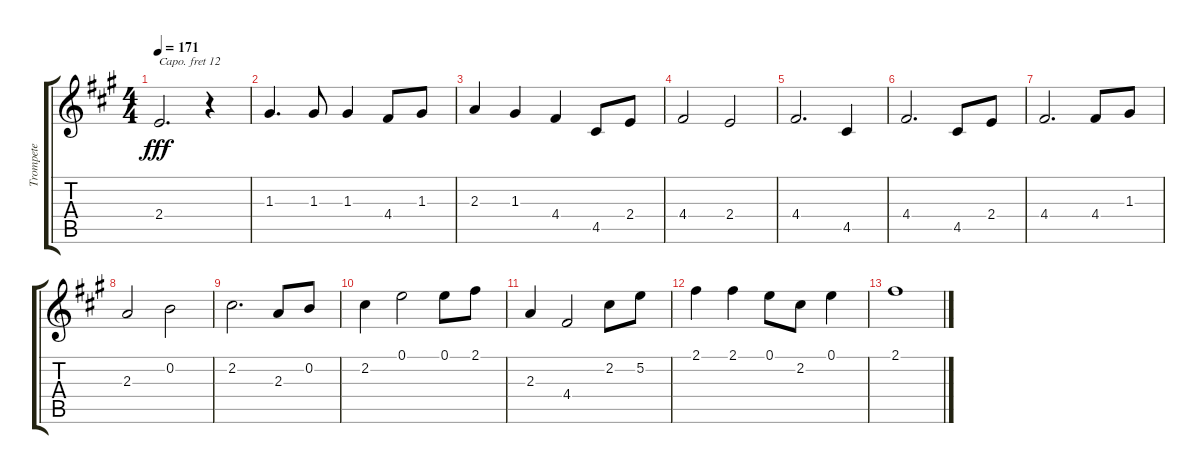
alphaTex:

\track ("Trompete" "Trompete") {instrument trumpet}
\staff {score tabs}
\capo 12
\tuning (E4 B3 G3 D3 A2 E2) {hide}
\ts (4 4)
\tempo 171
\clef g2
\ks f#minor
2.4.2{d dy fff} r.4 |
1.3.4{d} 1.3.8 1.3.4 4.4.8 1.3.8 |
2.3.4 1.3.4 4.4.4 4.5.8 2.4.8 |
4.4.2 2.4.2 |
4.4.2{d} 4.5.4 |
4.4.2{d} 4.5.8 2.4.8 |
4.4.2{d} 4.4.8 1.3.8 |
2.3.2 0.2.2 |
2.2.2{d} 2.3.8 0.2.8 |
2.2.4 0.1.2 0.1.8 2.1.8 |
2.3.4 4.4.2 2.2.8 5.2.8 |
2.1.4 2.1.4 0.1.8 2.2.8 0.1.4 |
2.1.1
